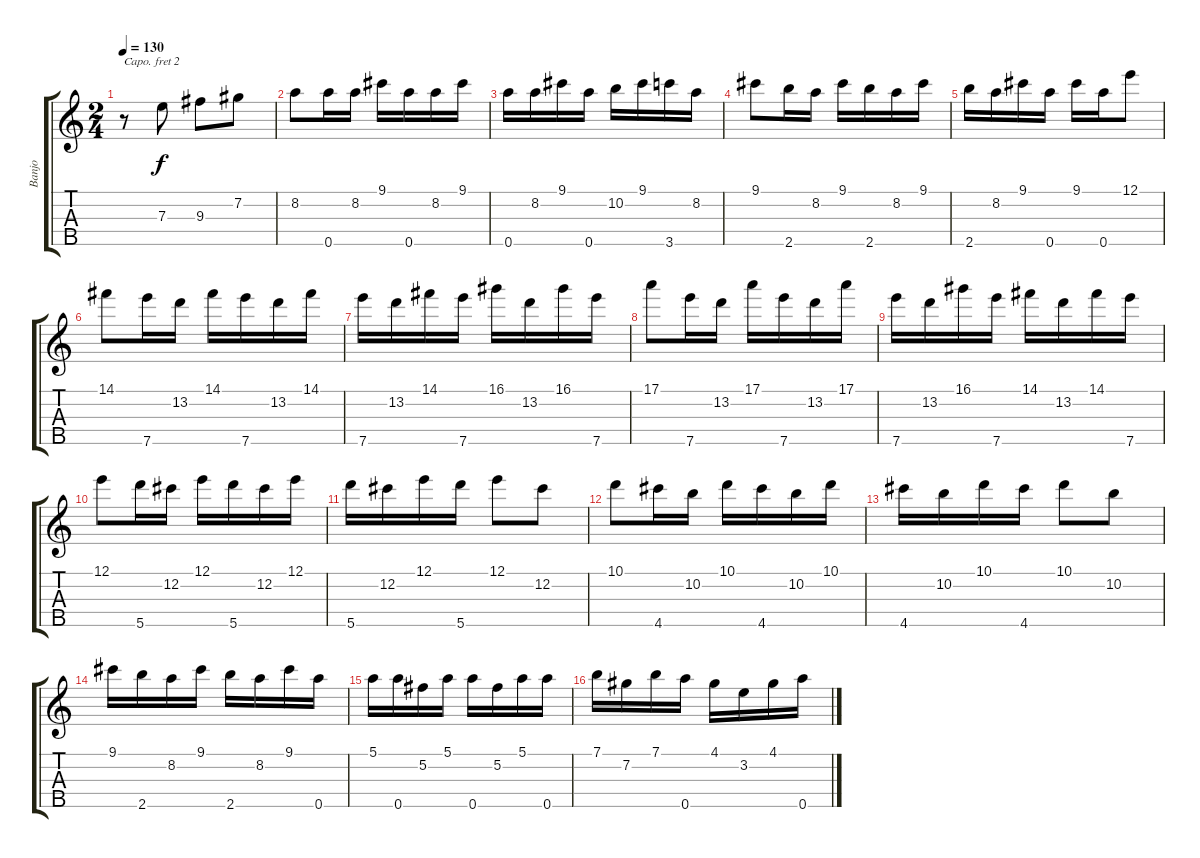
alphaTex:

\track ("Banjo" "Banjo") {instrument banjo}
\staff {score tabs}
\capo 2
\tuning (D4 B3 G3 D3 G4) {hide}
\displaytranspose 12
\ts (2 4)
\tempo 130
\clef g2
\ks c
r.8{dy f} 7.3.8 9.3.8 7.2.8 |
8.2.8 0.5.16 8.2.16 9.1.16 0.5.16 8.2.16 9.1.16 |
0.5.16 8.2.16 9.1.16 0.5.16 10.2.16 9.1.16 3.5.16 8.2.16 |
9.1.8 2.5.16 8.2.16 9.1.16 2.5.16 8.2.16 9.1.16 |
2.5.16 8.2.16 9.1.16 0.5.16 9.1.16 0.5.16 12.1.8 |
14.1.8 7.5.16 13.2.16 14.1.16 7.5.16 13.2.16 14.1.16 |
7.5.16 13.2.16 14.1.16 7.5.16 16.1.16 13.2.16 16.1.16 7.5.16 |
17.1.8 7.5.16 13.2.16 17.1.16 7.5.16 13.2.16 17.1.16 |
7.5.16 13.2.16 16.1.16 7.5.16 14.1.16 13.2.16 14.1.16 7.5.16 |
12.1.8 5.5.16 12.2.16 12.1.16 5.5.16 12.2.16 12.1.16 |
5.5.16 12.2.16 12.1.16 5.5.16 12.1.8 12.2.8 |
10.1.8 4.5.16 10.2.16 10.1.16 4.5.16 10.2.16 10.1.16 |
4.5.16 10.2.16 10.1.16 4.5.16 10.1.8 10.2.8 |
9.1.16 2.5.16 8.2.16 9.1.16 2.5.16 8.2.16 9.1.16 0.5.16 |
5.1.16 0.5.16 5.2.16 5.1.16 0.5.16 5.2.16 5.1.16 0.5.16 |
7.1.16 7.2.16 7.1.16 0.5.16 4.1.16 3.2.16 4.1.16 0.5.16
